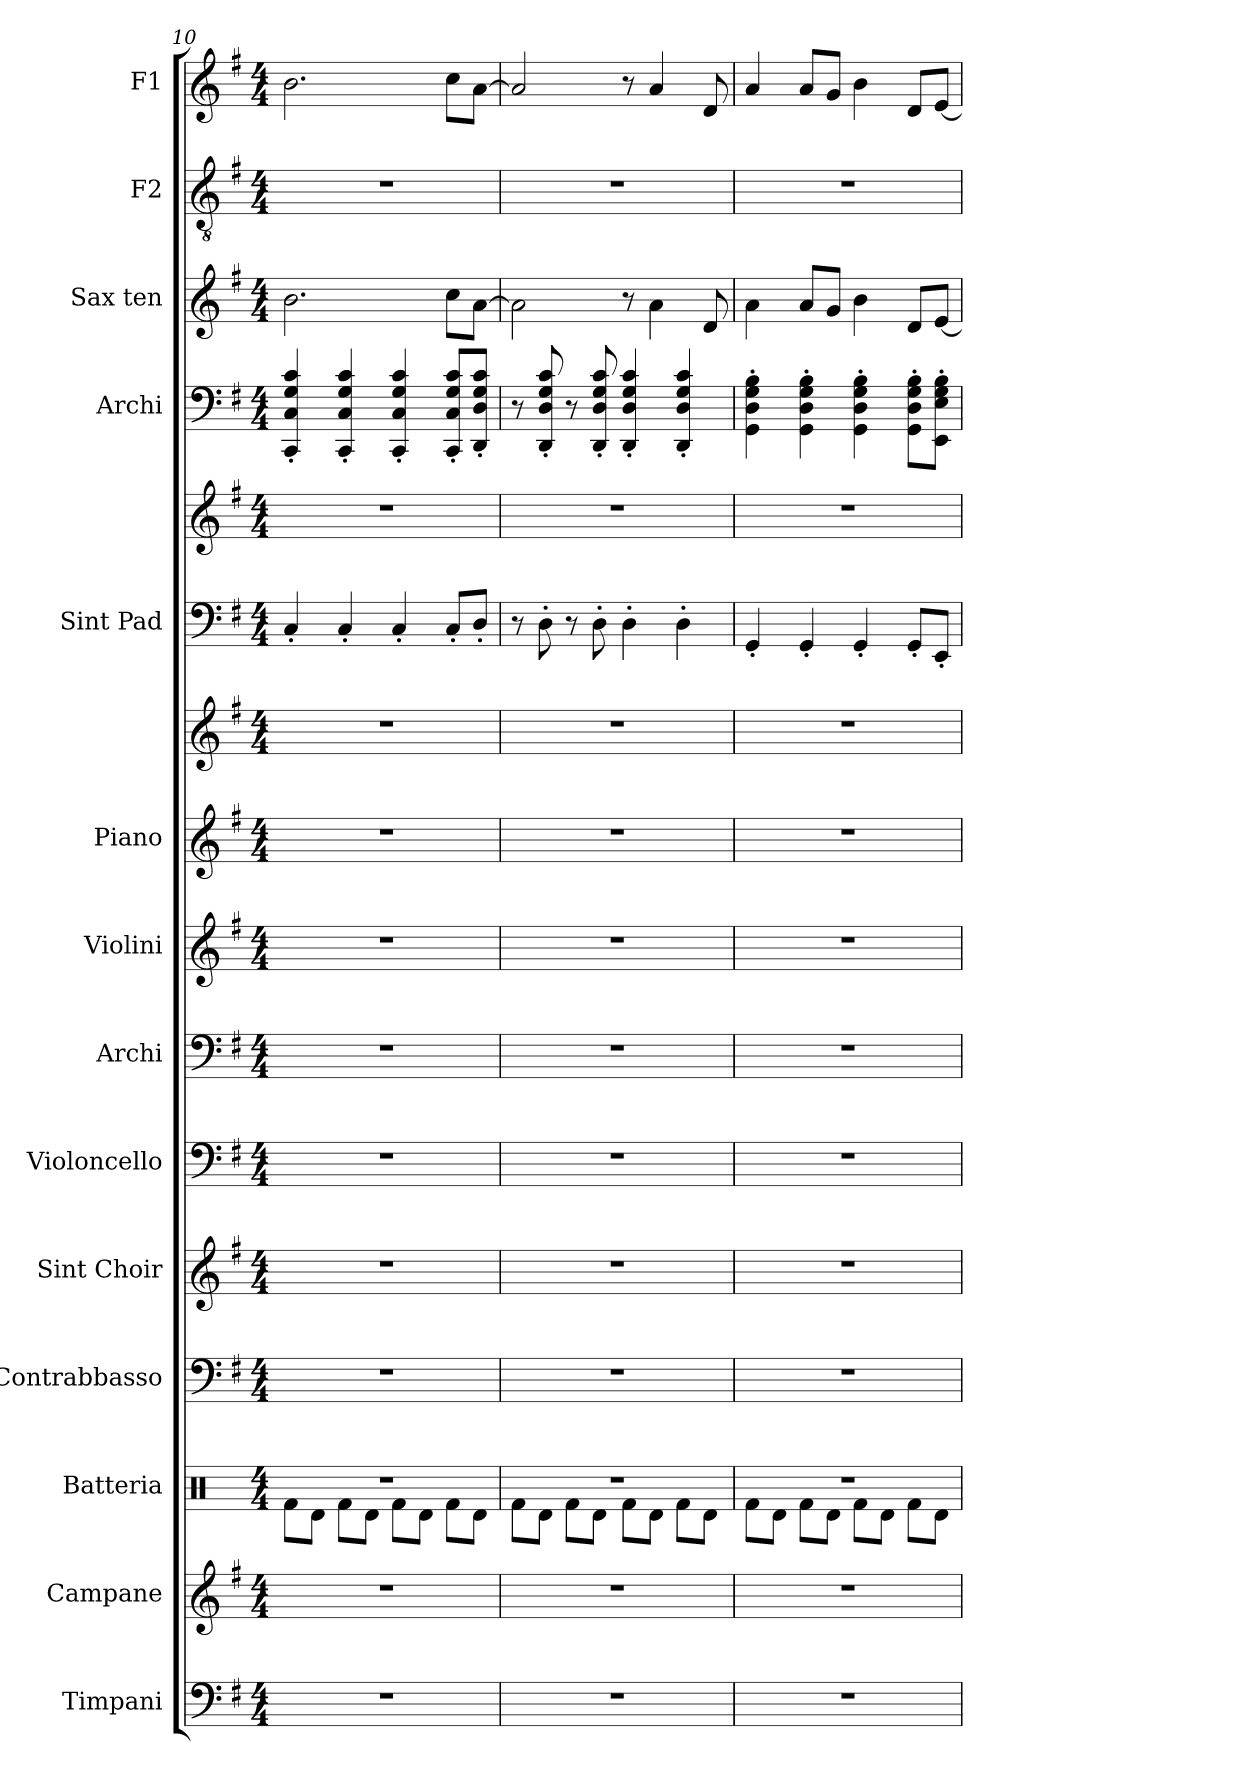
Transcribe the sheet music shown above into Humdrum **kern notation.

**kern	**kern	**kern	**kern	**kern	**kern	**kern	**kern	**kern	**kern	**kern	**kern	**kern	**kern	**kern	**kern
*part14	*part13	*part12	*part11	*part10	*part9	*part8	*part7	*part6	*part6	*part5	*part5	*part4	*part3	*part2	*part1
*staff16	*staff15	*staff14	*staff13	*staff12	*staff11	*staff10	*staff9	*staff8	*staff7	*staff6	*staff5	*staff4	*staff3	*staff2	*staff1
*I"Timpani	*I"Campane	*I"Batteria	*I"Contrabbasso	*I"Sint Choir	*I"Violoncello	*I"Archi	*I"Violini	*I"Piano	*	*I"Sint Pad	*	*I"Archi	*I"Sax ten	*I"F2	*I"F1
*I'Tmp	*I'Cmp	*I'Batt	*I'Cb	*I'Sint	*I'Vc	*I'Ar	*I'Vl.	*	*	*I'Sint	*	*I'Ar	*I'Sax.t	*I'F2	*I'F1
*clefF4	*clefG2	*clefX	*clefF4	*clefG2	*clefF4	*clefF4	*clefG2	*clefG2	*clefG2	*clefF4	*clefG2	*clefF4	*clefG2	*clefGv2	*clefG2
*	*	*	*ITrd7c12	*	*	*	*	*	*	*	*	*	*ITrd8c14	*ITrd8c14	*
*k[f#]	*k[f#]	*k[]	*k[f#]	*k[f#]	*k[f#]	*k[f#]	*k[f#]	*k[f#]	*k[f#]	*k[f#]	*k[f#]	*k[f#]	*k[f#]	*k[f#]	*k[f#]
*M4/4	*M4/4	*M4/4	*M4/4	*M4/4	*M4/4	*M4/4	*M4/4	*M4/4	*M4/4	*M4/4	*M4/4	*M4/4	*M4/4	*M4/4	*M4/4
=10	=10	=10	=10	=10	=10	=10	=10	=10	=10	=10	=10	=10	=10	=10	=10
*	*	*^	*	*	*	*	*	*	*	*	*	*	*	*	*
1r	1r	1r	8Rf\L	1r	1r	1r	1r	1r	1r	1r	4C'/	1r	4CC/' 4C/' 4G/' 4c/'	2.B\	1r	2.b\
.	.	.	8Rd\J	.	.	.	.	.	.	.	.	.	.	.	.	.
.	.	.	8Rf\L	.	.	.	.	.	.	.	4C'/	.	4CC/' 4C/' 4G/' 4c/'	.	.	.
.	.	.	8Rd\J	.	.	.	.	.	.	.	.	.	.	.	.	.
.	.	.	8Rf\L	.	.	.	.	.	.	.	4C'/	.	4CC/' 4C/' 4G/' 4c/'	.	.	.
.	.	.	8Rd\J	.	.	.	.	.	.	.	.	.	.	.	.	.
.	.	.	8Rf\L	.	.	.	.	.	.	.	8C'/L	.	8CC'/ 8C'/ 8G'/ 8c'/L	8c\L	.	8cc\L
.	.	.	8Rd\J	.	.	.	.	.	.	.	8D'/J	.	8DD'/ 8D'/ 8G'/ 8c'/J	[8A\J	.	[8a\J
=11	=11	=11	=11	=11	=11	=11	=11	=11	=11	=11	=11	=11	=11	=11	=11	=11
1r	1r	1r	8Rf\L	1r	1r	1r	1r	1r	1r	1r	8r	1r	8r	2A\]	1r	2a/]
.	.	.	8Rd\J	.	.	.	.	.	.	.	8D'\	.	8DD/' 8D/' 8G/' 8c/'	.	.	.
.	.	.	8Rf\L	.	.	.	.	.	.	.	8r	.	8r	.	.	.
.	.	.	8Rd\J	.	.	.	.	.	.	.	8D'\	.	8DD/' 8D/' 8G/' 8c/'	.	.	.
.	.	.	8Rf\L	.	.	.	.	.	.	.	4D'\	.	4DD/' 4D/' 4G/' 4c/'	8r	.	8r
.	.	.	8Rd\J	.	.	.	.	.	.	.	.	.	.	4A\	.	4a/
.	.	.	8Rf\L	.	.	.	.	.	.	.	4D'\	.	4DD/' 4D/' 4G/' 4c/'	.	.	.
.	.	.	8Rd\J	.	.	.	.	.	.	.	.	.	.	8D/	.	8d/
=12	=12	=12	=12	=12	=12	=12	=12	=12	=12	=12	=12	=12	=12	=12	=12	=12
1r	1r	1r	8Rf\L	1r	1r	1r	1r	1r	1r	1r	4GG'/	1r	4GG\' 4D\' 4G\' 4B\'	4A\	1r	4a/
.	.	.	8Rd\J	.	.	.	.	.	.	.	.	.	.	.	.	.
.	.	.	8Rf\L	.	.	.	.	.	.	.	4GG'/	.	4GG\' 4D\' 4G\' 4B\'	8A/L	.	8a/L
.	.	.	8Rd\J	.	.	.	.	.	.	.	.	.	.	8G/J	.	8g/J
.	.	.	8Rf\L	.	.	.	.	.	.	.	4GG'/	.	4GG\' 4D\' 4G\' 4B\'	4B\	.	4bi\
.	.	.	8Rd\J	.	.	.	.	.	.	.	.	.	.	.	.	.
.	.	.	8Rf\L	.	.	.	.	.	.	.	8GG'/L	.	8GG'\ 8D'\ 8G'\ 8B'\L	8D/L	.	8di/L
.	.	.	8Rd\J	.	.	.	.	.	.	.	8EE'/J	.	8EE'\ 8E'\ 8G'\ 8B'\J	[8E/J	.	[8ei/J
*	*	*v	*v	*	*	*	*	*	*	*	*	*	*	*	*	*
=	=	=	=	=	=	=	=	=	=	=	=	=	=	=	=
*-	*-	*-	*-	*-	*-	*-	*-	*-	*-	*-	*-	*-	*-	*-	*-
